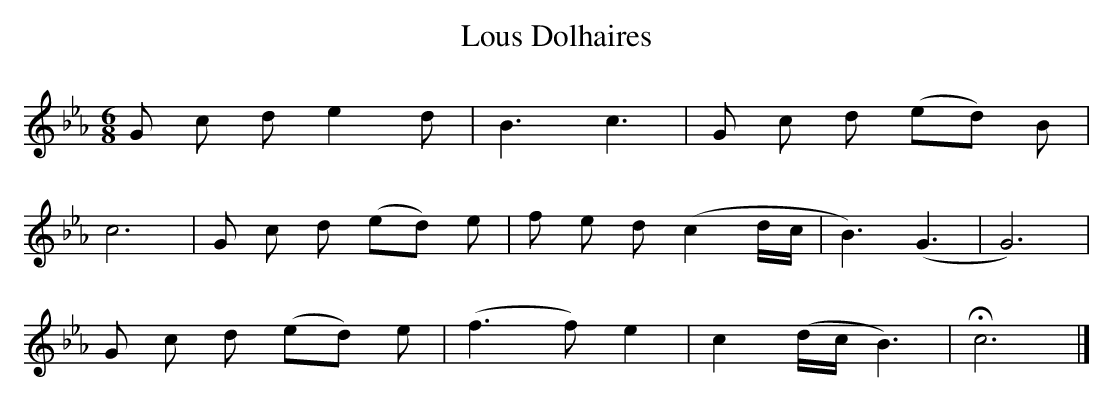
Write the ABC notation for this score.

X:1
T:Lous Dolhaires
M:6/8
L:1/8
K:Cm
G c d e2 d | B3 c3 | G c d (ed) B |
c6 | G c d (ed) e | f e d (c2 d/c/ | B3) (G3 | G6) |
G c d (ed) e | (f3 f) e2 | c2 (d/c/ B3) | !fermata! c6 |]
